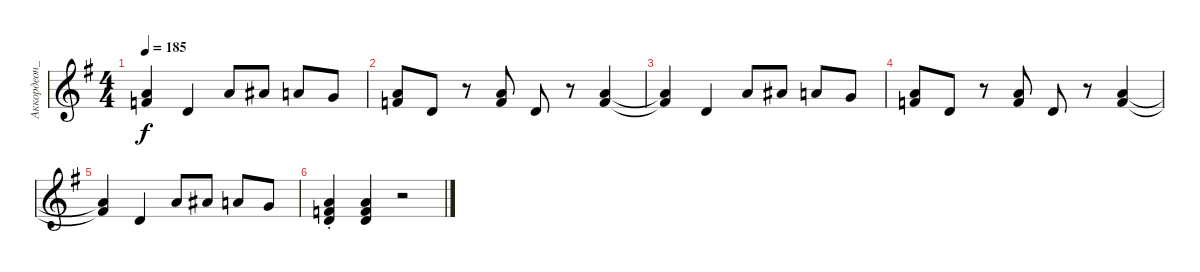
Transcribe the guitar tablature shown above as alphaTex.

\track ("Аккордеон_1" "Аккордеон_") {instrument accordion}
\staff {score}
\tuning (E4 B3 G3 D3 A2 E2) {hide}
\ts (4 4)
\tempo 185
\clef g2
\ks eminor
(5.1{t} 6.2{t}).4{dy f} 3.2.4 5.1.8 6.1.8 5.1.8 3.1.8 |
(5.1 6.2).8 7.3.8 r.8 (5.1 6.2).8 7.3.8 r.8 (5.1 6.2).4 |
(5.1{t} 6.2{t}).4 3.2.4 5.1.8 6.1.8 5.1.8 3.1.8 |
(5.1 6.2).8 7.3.8 r.8 (5.1 6.2).8 7.3.8 r.8 (5.1 6.2).4 |
(5.1{t} 6.2{t}).4 3.2.4 5.1.8 6.1.8 5.1.8 3.1.8 |
(5.1{st} 6.2{st} 7.3{st}).4 (5.1 6.2 7.3).4 r.2
